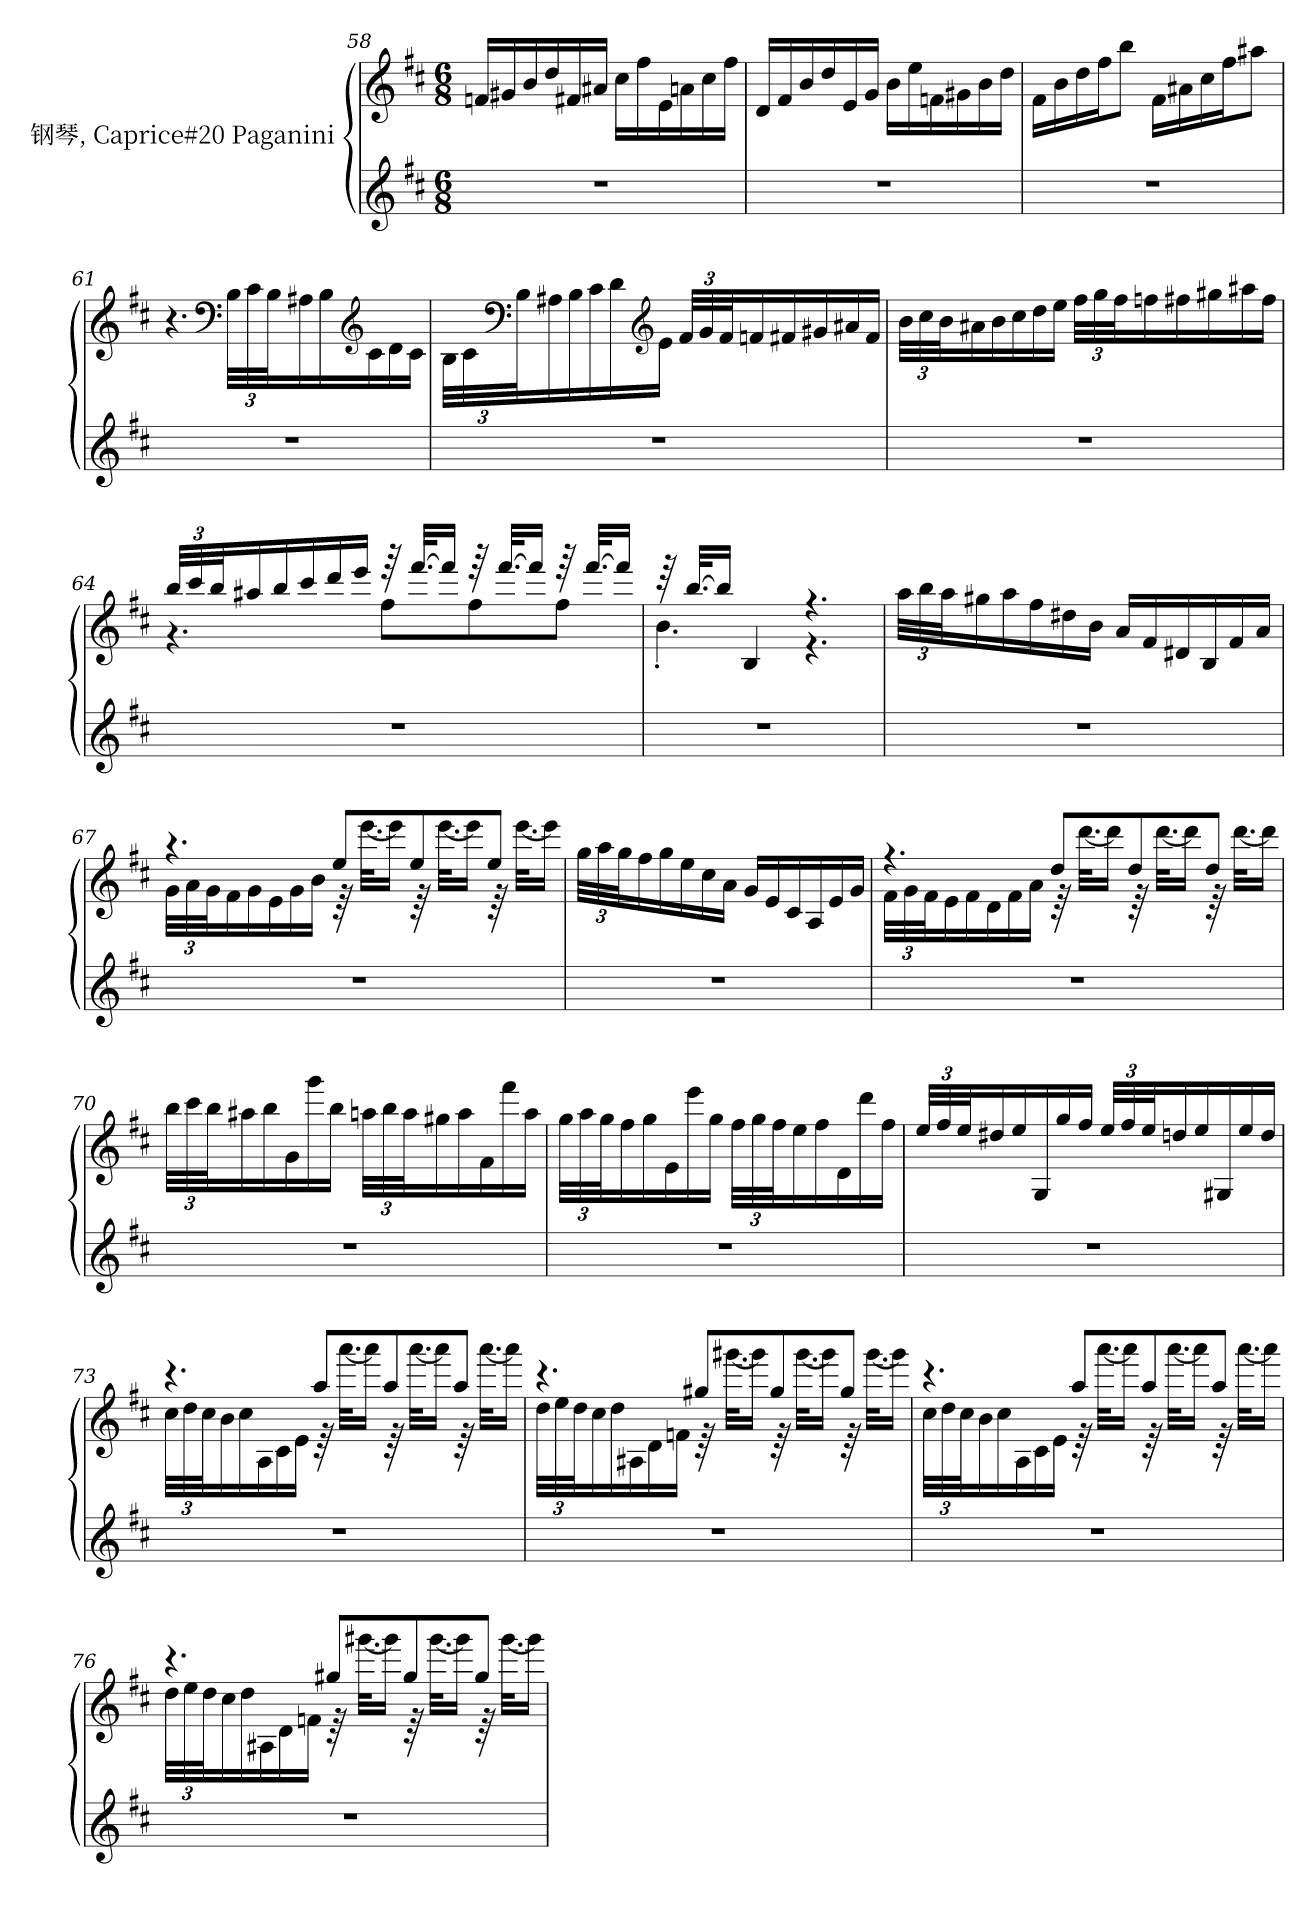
**kern	**kern
*part1	*part1
*staff2	*staff1
*I"钢琴, Caprice#20 Paganini	*
*clefG2	*clefG2
*k[f#c#]	*k[f#c#]
*M6/8	*M6/8
=58	=58
2.r	16fn/LL
.	16g#X/
.	16b/
.	16dd/
.	16f#X/
.	16a#X/JJ
.	16cc#\LL
.	16ff#\
.	16e\
.	16an\
.	16cc#\
.	16ff#\JJ
=59	=59
2.r	16d/LL
.	16f#/
.	16b/
.	16dd/
.	16e/
.	16g/JJ
.	16b\LL
.	16ee\
.	16fn\
.	16g#X\
.	16b\
.	16dd\JJ
!!LO:LB:g=z
=60	=60
2.r	16f#\LL
.	16b\
.	16dd\
.	16ff#\J
.	8bb\J
.	16f#\LL
.	16a#X\
.	16cc#\
.	16ff#\J
.	8aa#X\J
=61	=61
2.r	4.r
*	*clefF4
*	*Xbrackettup
.	48B\LLL
.	48c#\
.	48B\J
.	16A#X\
.	16B\
*	*clefG2
.	16c#\
.	16d\
.	16c#\JJ
!!LO:LB:g=z
=62	=62
2.r	48B\LLL
.	48c#\
*	*clefF4
.	48B\J
.	16A#X\
.	16B\
.	16c#\
.	16d\
*	*clefG2
.	16e\JJ
.	48f#/LLL
.	48g/
.	48f#/J
.	16fn/
.	16f#X/
.	16g#X/
.	16a#X/
.	16f#/JJ
=63	=63
2.r	48b\LLL
.	48cc#\
.	48b\J
.	16a#X\
.	16b\
.	16cc#\
.	16dd\
.	16ee\JJ
.	48ff#\LLL
.	48gg\
.	48ff#\J
.	16ffn\
.	16ff#X\
.	16gg#X\
.	16aa#X\
.	16ff#\JJ
!!LO:LB:g=z
=64	=64
*	*^
2.r	48bb/LLL	4.r
.	48ccc#/	.
.	48bb/J	.
.	16aa#X/	.
.	16bb/	.
.	16ccc#/	.
.	16ddd/	.
.	16eee/JJ	.
.	64r	8ff#\L
.	[32.fff#/KLL	.
.	16fff#/JJ]	.
.	64r	8ff#\
.	[32.fff#/KLL	.
.	16fff#/JJ]	.
.	64r	8ff#\J
.	[32.fff#/KLL	.
.	16fff#/JJ]	.
=65	=65	=65
2.r	64r	4.b'\
.	[32.bb/KLL	.
.	16bb/JJ]	.
.	4B/	.
.	4.r	4.r
*	*v	*v
!!LO:LB:g=z
=66	=66
2.r	48aa\LLL
.	48bb\
.	48aa\J
.	16gg#X\
.	16aa\
.	16ff#\
.	16dd#X\
.	16b\JJ
.	16a/LL
.	16f#/
.	16d#X/
.	16B/
.	16f#/
.	16a/JJ
=67	=67
*	*^
2.r	4.r	48g\LLL
.	.	48a\
.	.	48g\J
.	.	16f#\
.	.	16g\
.	.	16e\
.	.	16g\
.	.	16b\JJ
.	8ee/L	64r
.	.	[32.eee\KLL
.	.	16eee\JJ]
.	8ee/	64r
.	.	[32.eee\KLL
.	.	16eee\JJ]
.	8ee/J	64r
.	.	[32.eee\KLL
.	.	16eee\JJ]
*	*v	*v
!!LO:PB:g=z
=68	=68
2.r	48gg\LLL
.	48aa\
.	48gg\J
.	16ff#\
.	16gg\
.	16ee\
.	16cc#\
.	16a\JJ
.	16g/LL
.	16e/
.	16c#/
.	16A/
.	16e/
.	16g/JJ
=69	=69
*	*^
2.r	4.r	48f#\LLL
.	.	48g\
.	.	48f#\J
.	.	16e\
.	.	16f#\
.	.	16d\
.	.	16f#\
.	.	16a\JJ
.	8dd/L	64r
.	.	[32.ddd\KLL
.	.	16ddd\JJ]
.	8dd/	64r
.	.	[32.ddd\KLL
.	.	16ddd\JJ]
.	8dd/J	64r
.	.	[32.ddd\KLL
.	.	16ddd\JJ]
*	*v	*v
!!LO:LB:g=z
=70	=70
2.r	48bb\LLL
.	48ccc#\
.	48bb\J
.	16aa#X\
.	16bb\
.	16g\
.	16ggg\
.	16bb\JJ
.	48aan\LLL
.	48bb\
.	48aa\J
.	16gg#X\
.	16aa\
.	16f#\
.	16fff#\
.	16aa\JJ
=71	=71
2.r	48gg\LLL
.	48aa\
.	48gg\J
.	16ff#\
.	16gg\
.	16e\
.	16eee\
.	16gg\JJ
.	48ff#\LLL
.	48gg\
.	48ff#\J
.	16ee\
.	16ff#\
.	16d\
.	16ddd\
.	16ff#\JJ
!!LO:LB:g=z
=72	=72
2.r	48ee/LLL
.	48ff#/
.	48ee/J
.	16dd#X/
.	16ee/
.	16G/
.	16gg/
.	16ff#/JJ
.	48ee/LLL
.	48ff#/
.	48ee/J
.	16ddn/
.	16ee/
.	16G#X/
.	16ee/
.	16dd/JJ
=73	=73
*	*^
2.r	4.r	48cc#\LLL
.	.	48dd\
.	.	48cc#\J
.	.	16b\
.	.	16cc#\
.	.	16A\
.	.	16c#\
.	.	16e\JJ
.	8aa/L	64r
.	.	[32.aaa\KLL
.	.	16aaa\JJ]
.	8aa/	64r
.	.	[32.aaa\KLL
.	.	16aaa\JJ]
.	8aa/J	64r
.	.	[32.aaa\KLL
.	.	16aaa\JJ]
!!LO:LB:g=z	!!
=74	=74	=74
2.r	4.r	48dd\LLL
.	.	48ee\
.	.	48dd\J
.	.	16cc#\
.	.	16dd\
.	.	16A#X\
.	.	16d\
.	.	16fn\JJ
.	8gg#X/L	64r
.	.	[32.ggg#X\KLL
.	.	16ggg#\JJ]
.	8gg#/	64r
.	.	[32.ggg#\KLL
.	.	16ggg#\JJ]
.	8gg#/J	64r
.	.	[32.ggg#\KLL
.	.	16ggg#\JJ]
!!LO:LB:g=z	!!
=75	=75	=75
2.r	4.r	48cc#\LLL
.	.	48dd\
.	.	48cc#\J
.	.	16b\
.	.	16cc#\
.	.	16A\
.	.	16c#\
.	.	16e\JJ
.	8aa/L	64r
.	.	[32.aaa\KLL
.	.	16aaa\JJ]
.	8aa/	64r
.	.	[32.aaa\KLL
.	.	16aaa\JJ]
.	8aa/J	64r
.	.	[32.aaa\KLL
.	.	16aaa\JJ]
!!LO:LB:g=z	!!
=76	=76	=76
2.r	4.r	48dd\LLL
.	.	48ee\
.	.	48dd\J
.	.	16cc#\
.	.	16dd\
.	.	16A#X\
.	.	16d\
.	.	16fn\JJ
.	8gg#X/L	64r
.	.	[32.ggg#X\KLL
.	.	16ggg#\JJ]
.	8gg#/	64r
.	.	[32.ggg#\KLL
.	.	16ggg#\JJ]
.	8gg#/J	64r
.	.	[32.ggg#\KLL
.	.	16ggg#\JJ]
*	*v	*v
=	=
*-	*-
